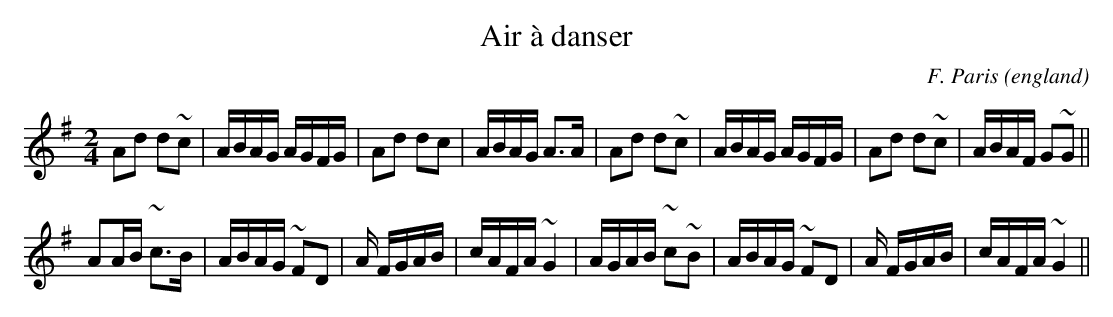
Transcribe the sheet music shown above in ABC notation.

X:1
T:Air à danser
O:england
C:F. Paris
M:2/4
L:1/16
K:G
A2d2 d2~c2 |ABAG AGFG|A2d2 d2c2 |ABAG A3A|\
A2d2 d2~c2 |ABAG AGFG|A2d2 d2~c2 |ABAF G2~G2||
A2AB ~c3B |ABAG ~F2D2|+D3G3+A FGAB |cAFA ~G4|\
AGAB ~c2~B2 |ABAG ~F2D2|+D3G3+A FGAB |cAFA ~G4||
